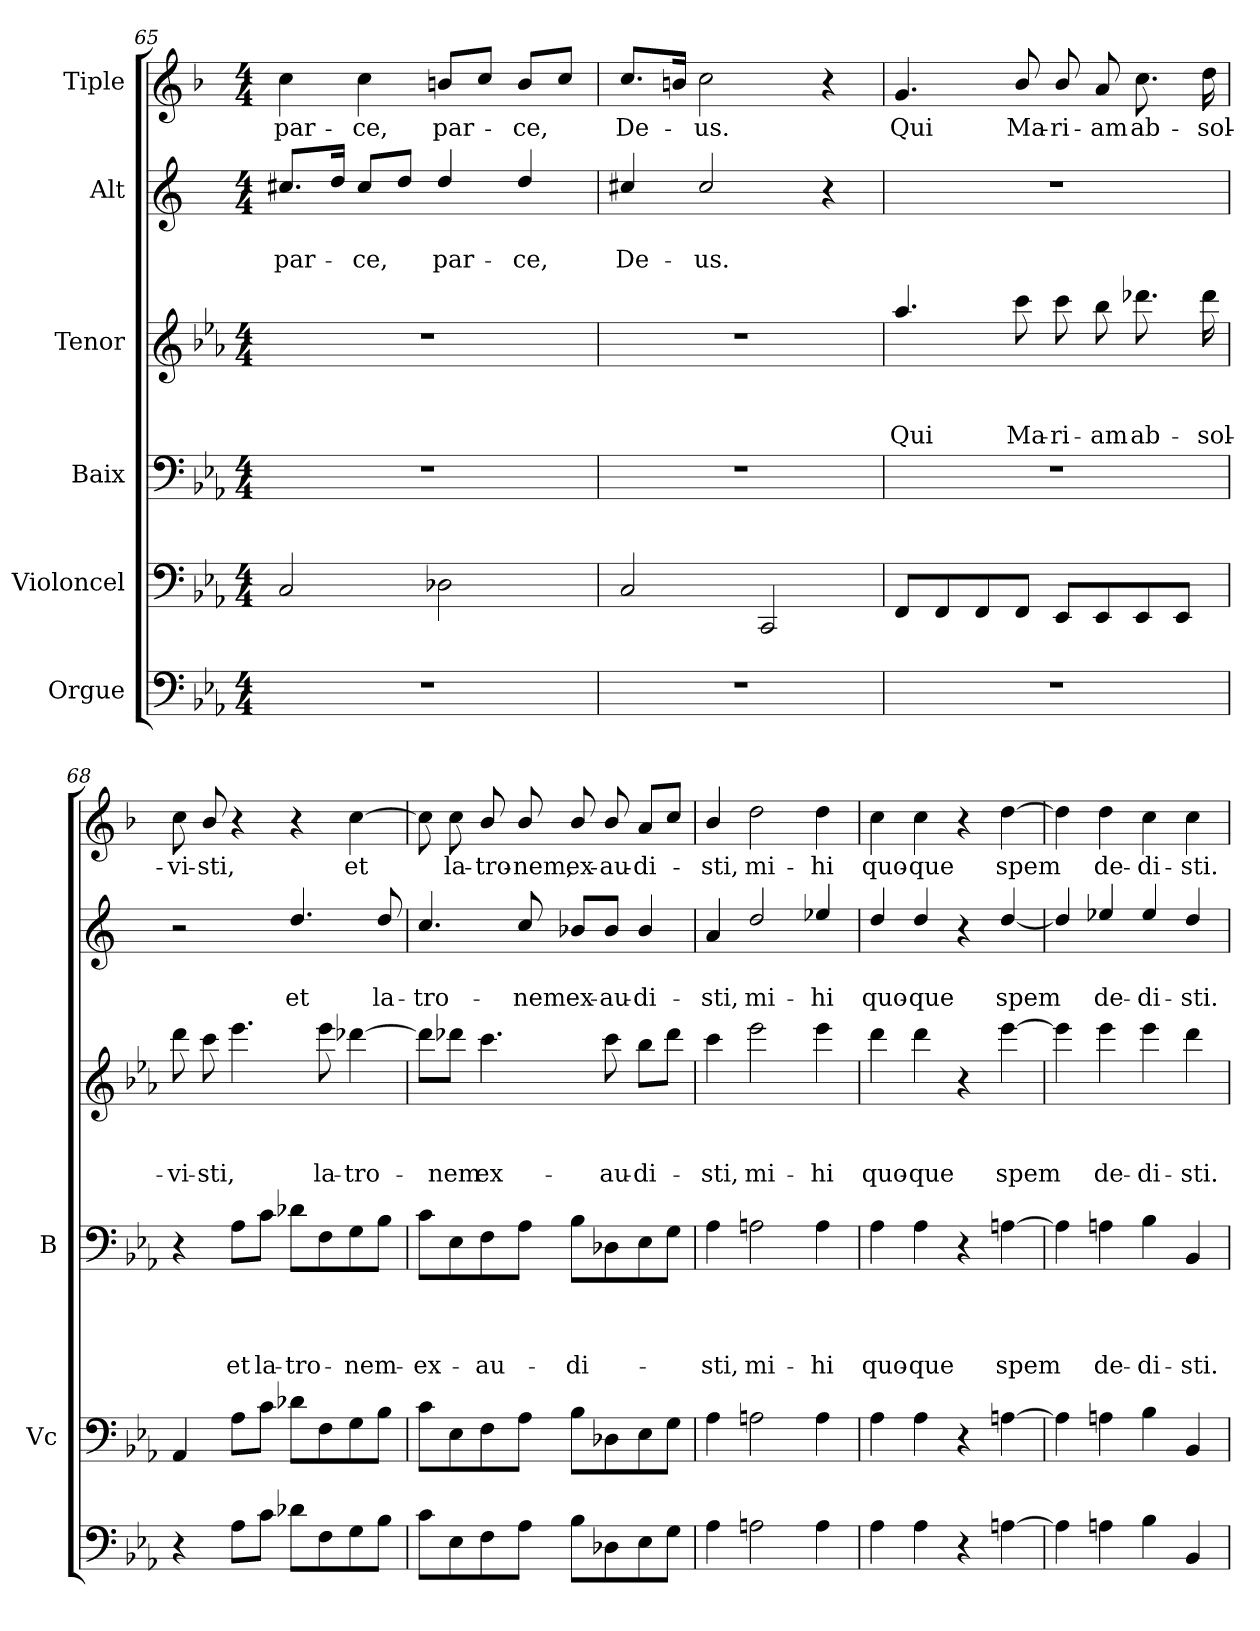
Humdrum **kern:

**kern	**kern	**kern	**text	**text	**text	**text	**kern	**text	**text	**text	**kern	**text	**text	**kern	**text
*part6	*part5	*part4	*part4	*part4	*part4	*part4	*part3	*part3	*part3	*part3	*part2	*part2	*part2	*part1	*part1
*staff6	*staff5	*staff4	*staff4	*staff4	*staff4	*staff4	*staff3	*staff3	*staff3	*staff3	*staff2	*staff2	*staff2	*staff1	*staff1
*I"Orgue	*I"Violoncel	*I"Baix	*	*	*	*	*I"Tenor	*	*	*	*I"Alt	*	*	*I"Tiple	*
*	*I'Vc	*I'B	*	*	*	*	*	*	*	*	*	*	*	*	*
*clefF4	*clefF4	*clefF4	*	*	*	*	*clefG2	*	*	*	*clefG2	*	*	*clefG2	*
*	*	*	*	*	*	*	*ITrd8c14	*	*	*	*ITrd5c9	*	*	*ITrd1c2	*
*k[b-e-a-]	*k[b-e-a-]	*k[b-e-a-]	*	*	*	*	*k[b-e-a-]	*	*	*	*k[b-e-a-]	*	*	*k[b-e-a-]	*
*E-:	*E-:	*E-:	*	*	*	*	*E-:	*	*	*	*E-:	*	*	*E-:	*
*M4/4	*M4/4	*M4/4	*	*	*	*	*M4/4	*	*	*	*M4/4	*	*	*M4/4	*
=65	=65	=65	=65	=65	=65	=65	=65	=65	=65	=65	=65	=65	=65	=65	=65
!	!	!	!	!	!	!	!	!	!	!	!	!	!LO:LY:b	!	!LO:LY:b
1r	2C/	1r	.	.	.	.	1r	.	.	.	8.en/L	.	par-	4b-\	par-
.	.	.	.	.	.	.	.	.	.	.	16f/Jk	.	.	.	.
!	!	!	!	!	!	!	!	!	!	!	!	!	!LO:LY:b	!	!LO:LY:b
.	.	.	.	.	.	.	.	.	.	.	8e/L	.	-ce,	4b-\	-ce,
.	.	.	.	.	.	.	.	.	.	.	8f/J	.	.	.	.
!	!	!	!	!	!	!	!	!	!	!	!	!	!LO:LY:b	!	!LO:LY:b
.	2D-X\	.	.	.	.	.	.	.	.	.	4f/	.	par-	8an/L	par-
.	.	.	.	.	.	.	.	.	.	.	.	.	.	8b-/J	.
!	!	!	!	!	!	!	!	!	!	!	!	!	!LO:LY:b	!	!LO:LY:b
.	.	.	.	.	.	.	.	.	.	.	4f/	.	-ce,	8a/L	-ce,
.	.	.	.	.	.	.	.	.	.	.	.	.	.	8b-/J	.
=66	=66	=66	=66	=66	=66	=66	=66	=66	=66	=66	=66	=66	=66	=66	=66
!	!	!	!	!	!	!	!	!	!	!	!	!	!LO:LY:b	!	!LO:LY:b
1r	2C/	1r	.	.	.	.	1r	.	.	.	4en/	.	De-	8.b-/L	De-
.	.	.	.	.	.	.	.	.	.	.	.	.	.	16an/Jk	.
!	!	!	!	!	!	!	!	!	!	!	!	!	!LO:LY:b	!	!LO:LY:b
.	.	.	.	.	.	.	.	.	.	.	2e/	.	-us.	2b-\	-us.
.	2CC/	.	.	.	.	.	.	.	.	.	.	.	.	.	.
.	.	.	.	.	.	.	.	.	.	.	4r	.	.	4r	.
!!LO:LB:g=z
=67	=67	=67	=67	=67	=67	=67	=67	=67	=67	=67	=67	=67	=67	=67	=67
!	!	!	!	!	!	!	!	!	!	!LO:LY:b	!	!	!	!	!LO:LY:b
1r	8FF/L	1r	.	.	.	.	4.a-/	.	.	Qui	1r	.	.	4.f/	Qui
.	8FF/	.	.	.	.	.	.	.	.	.	.	.	.	.	.
.	8FF/	.	.	.	.	.	.	.	.	.	.	.	.	.	.
!	!	!	!	!	!	!	!	!	!	!LO:LY:b	!	!	!	!	!LO:LY:b
.	8FF/J	.	.	.	.	.	8cc\	.	.	Ma-	.	.	.	8a-/	Ma-
!	!	!	!	!	!	!	!	!	!	!LO:LY:b	!	!	!	!	!LO:LY:b
.	8EE-/L	.	.	.	.	.	8cc\	.	.	-ri-	.	.	.	8a-/	-ri-
!	!	!	!	!	!	!	!	!	!	!LO:LY:b	!	!	!	!	!LO:LY:b
.	8EE-/	.	.	.	.	.	8b-\	.	.	-am	.	.	.	8g/	-am
!	!	!	!	!	!	!	!	!	!	!LO:LY:b	!	!	!	!	!LO:LY:b
.	8EE-/	.	.	.	.	.	8.dd-X\	.	.	ab-	.	.	.	8.b-\	ab-
.	8EE-/J	.	.	.	.	.	.	.	.	.	.	.	.	.	.
!	!	!	!	!	!	!	!	!	!	!LO:LY:b	!	!	!	!	!LO:LY:b
.	.	.	.	.	.	.	16dd-\	.	.	-sol-	.	.	.	16cc\	-sol-
=68	=68	=68	=68	=68	=68	=68	=68	=68	=68	=68	=68	=68	=68	=68	=68
!	!	!	!	!	!	!	!	!	!	!LO:LY:b	!	!	!	!	!LO:LY:b
4r	4AA-/	4r	.	.	.	.	8dd\	.	.	-vi-	2r	.	.	8b-\	-vi-
!	!	!	!	!	!	!	!	!	!	!LO:LY:b	!	!	!	!	!LO:LY:b
.	.	.	.	.	.	.	8cc\	.	.	-sti,	.	.	.	8a-/	-sti,
!	!	!	!	!	!	!LO:LY:b	!	!	!	!	!	!	!	!	!
8A-\L	8A-\L	8A-\L	.	.	.	et	4.ee-\	.	.	.	.	.	.	4r	.
!	!	!	!	!	!	!LO:LY:b	!	!	!	!	!	!	!	!	!
8c\J	8c\J	8c\J	.	.	.	la-	.	.	.	.	.	.	.	.	.
!	!	!	!	!	!	!LO:LY:b	!	!	!	!	!	!	!LO:LY:b	!	!
8d-X\L	8d-X\L	8d-X\L	.	.	.	-tro-	.	.	.	.	4.f/	.	et	4r	.
!	!	!	!	!	!	!	!	!	!	!LO:LY:b	!	!	!	!	!
8F\	8F\	8F\	.	.	.	.	8ee-\	.	.	la-	.	.	.	.	.
!	!	!	!	!	!	!LO:LY:b	!	!	!	!LO:LY:b	!	!	!	!	!LO:LY:b
8G\	8G\	8G\	.	.	.	-nem-	[>4dd-X\	.	.	-tro-	.	.	.	[>4b-\	et
!	!	!	!	!	!	!	!	!	!	!	!	!	!LO:LY:b	!	!
8B-\J	8B-\J	8B-\J	.	.	.	.	.	.	.	.	8f/	.	la-	.	.
=69	=69	=69	=69	=69	=69	=69	=69	=69	=69	=69	=69	=69	=69	=69	=69
!	!	!	!	!	!	!LO:LY:b	!	!	!	!	!	!	!LO:LY:b	!	!
8c\L	8c\L	8c\L	.	.	.	-ex-	8dd-\L]	.	.	.	4.e-/	.	-tro-	8b-\]	.
!	!	!	!	!	!	!	!	!	!	!LO:LY:b	!	!	!	!	!LO:LY:b
8E-\	8E-\	8E-\	.	.	.	.	8dd-X\J	.	.	-nem	.	.	.	8b-\	la-
!	!	!	!	!	!	!LO:LY:b	!	!	!	!LO:LY:b	!	!	!	!	!LO:LY:b
8F\	8F\	8F\	.	.	.	-au-	4.cc\	.	.	ex-	.	.	.	8a-/	-tro-
!	!	!	!	!	!	!	!	!	!	!	!	!	!LO:LY:b	!	!LO:LY:b
8A-\J	8A-\J	8A-\J	.	.	.	.	.	.	.	.	8e-/	.	-nem	8a-/	-nem,
!	!	!	!	!	!	!LO:LY:b	!	!	!	!	!	!	!LO:LY:b	!	!LO:LY:b
8B-\L	8B-\L	8B-\L	.	.	.	-di-	.	.	.	.	8d-X/L	.	ex-	8a-/	ex-
!	!	!	!	!	!	!	!	!	!	!LO:LY:b	!	!	!LO:LY:b	!	!LO:LY:b
8D-X\	8D-X\	8D-X\	.	.	.	.	8cc\	.	.	-au-	8d-/J	.	-au-	8a-/	-au-
!	!	!	!	!	!	!	!	!	!	!LO:LY:b	!	!	!LO:LY:b	!	!LO:LY:b
8E-\	8E-\	8E-\	.	.	.	.	8b-\L	.	.	-di-	4d-/	.	-di-	8g/L	-di-
8G\J	8G\J	8G\J	.	.	.	.	8dd-\J	.	.	.	.	.	.	8b-/J	.
=70	=70	=70	=70	=70	=70	=70	=70	=70	=70	=70	=70	=70	=70	=70	=70
!	!	!	!	!	!	!LO:LY:b	!	!	!	!LO:LY:b	!	!	!LO:LY:b	!	!LO:LY:b
4A-\	4A-\	4A-\	.	.	.	-sti,	4cc\	.	.	-sti,	4c/	.	-sti,	4a-/	-sti,
!	!	!	!	!	!	!LO:LY:b	!	!	!	!LO:LY:b	!	!	!LO:LY:b	!	!LO:LY:b
2An\	2An\	2An\	.	.	.	mi-	2ee-\	.	.	mi-	2f/	.	mi-	2cc\	mi-
!	!	!	!	!	!	!LO:LY:b	!	!	!	!LO:LY:b	!	!	!LO:LY:b	!	!LO:LY:b
4A\	4A\	4A\	.	.	.	-hi	4ee-\	.	.	-hi	4g-X/	.	-hi	4cc\	-hi
!!LO:PB:g=z
=71	=71	=71	=71	=71	=71	=71	=71	=71	=71	=71	=71	=71	=71	=71	=71
!	!	!	!	!	!	!LO:LY:b	!	!	!	!LO:LY:b	!	!	!LO:LY:b	!	!LO:LY:b
4A-\	4A-\	4A-\	.	.	.	quo-	4dd\	.	.	quo-	4f/	.	quo-	4b-\	quo-
!	!	!	!	!	!	!LO:LY:b	!	!	!	!LO:LY:b	!	!	!LO:LY:b	!	!LO:LY:b
4A-\	4A-\	4A-\	.	.	.	-que	4dd\	.	.	-que	4f/	.	-que	4b-\	-que
4r	4r	4r	.	.	.	.	4r	.	.	.	4r	.	.	4r	.
!	!	!	!	!	!	!LO:LY:b	!	!	!	!LO:LY:b	!	!	!LO:LY:b	!	!LO:LY:b
[>4An\	[>4An\	[>4An\	.	.	.	spem	[>4ee-\	.	.	spem	[<4f/	.	spem	[>4cc\	spem
=72	=72	=72	=72	=72	=72	=72	=72	=72	=72	=72	=72	=72	=72	=72	=72
4A\]	4A\]	4A\]	.	.	.	.	4ee-\]	.	.	.	4f/]	.	.	4cc\]	.
!	!	!	!	!	!	!LO:LY:b	!	!	!	!LO:LY:b	!	!	!LO:LY:b	!	!LO:LY:b
4An\	4An\	4An\	.	.	.	de-	4ee-\	.	.	de-	4g-X/	.	de-	4cc\	de-
!	!	!	!	!	!	!LO:LY:b	!	!	!	!LO:LY:b	!	!	!LO:LY:b	!	!LO:LY:b
4B-\	4B-\	4B-\	.	.	.	-di-	4ee-\	.	.	-di-	4g-/	.	-di-	4b-\	-di-
!	!	!	!	!	!	!LO:LY:b	!	!	!	!LO:LY:b	!	!	!LO:LY:b	!	!LO:LY:b
4BB-/	4BB-/	4BB-/	.	.	.	-sti.	4dd\	.	.	-sti.	4f/	.	-sti.	4b-\	-sti.
=	=	=	=	=	=	=	=	=	=	=	=	=	=	=	=
*-	*-	*-	*-	*-	*-	*-	*-	*-	*-	*-	*-	*-	*-	*-	*-
